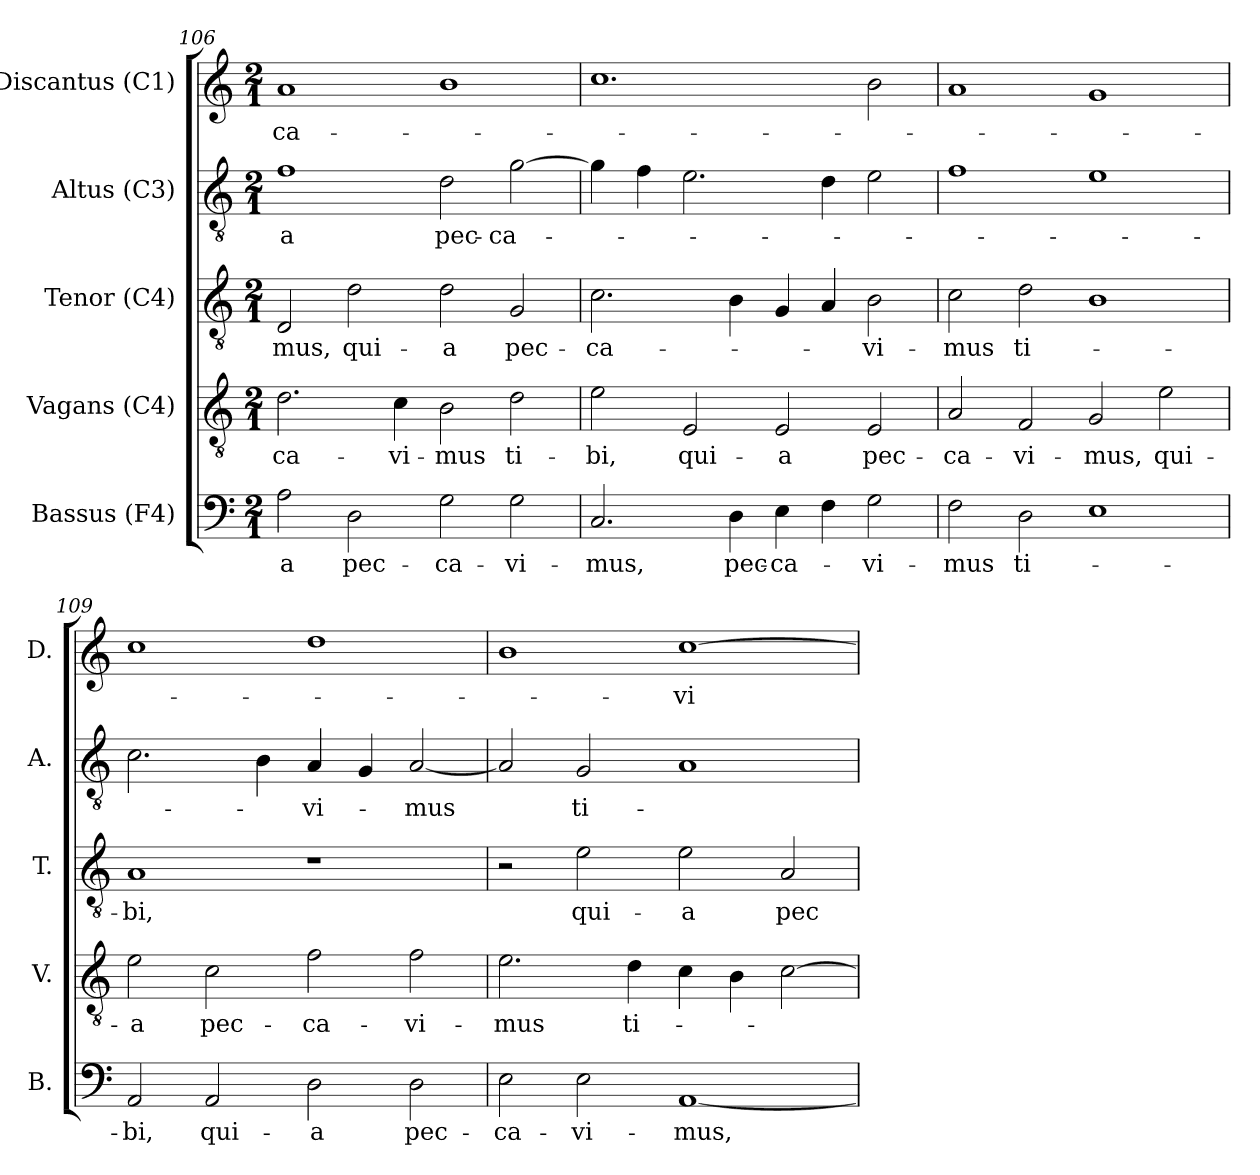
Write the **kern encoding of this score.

**kern	**text	**kern	**text	**kern	**text	**kern	**text	**kern	**text
*part5	*part5	*part4	*part4	*part3	*part3	*part2	*part2	*part1	*part1
*staff5	*staff5	*staff4	*staff4	*staff3	*staff3	*staff2	*staff2	*staff1	*staff1
*I"Bassus (F4)	*	*I"Vagans (C4)	*	*I"Tenor (C4)	*	*I"Altus (C3)	*	*I"Discantus (C1)	*
*I'B.	*	*I'V.	*	*I'T.	*	*I'A.	*	*I'D.	*
*clefF4	*	*clefGv2	*	*clefGv2	*	*clefGv2	*	*clefG2	*
*	*	*ITrd7c12	*	*ITrd7c12	*	*ITrd7c12	*	*	*
*k[]	*	*k[]	*	*k[]	*	*k[]	*	*k[]	*
*C:	*	*C:	*	*C:	*	*C:	*	*C:	*
*M2/1	*	*M2/1	*	*M2/1	*	*M2/1	*	*M2/1	*
=106	=106	=106	=106	=106	=106	=106	=106	=106	=106
!	!LO:LY:b:color=#000000	!	!	!	!	!	!	!	!
!	!	!	!LO:LY:b:color=#000000	!	!	!	!	!	!
!	!	!	!	!	!LO:LY:b:color=#000000	!	!	!	!
!	!	!	!	!	!	!	!LO:LY:b:color=#000000	!	!
!	!	!	!	!	!	!	!	!	!LO:LY:b:color=#000000
2Ai\	-a	2.Di\	-ca-	2DDi/	-mus,	1Fi	-a	1ai	-ca-
!	!LO:LY:b:color=#000000	!	!	!	!	!	!	!	!
!	!	!	!	!	!LO:LY:b:color=#000000	!	!	!	!
2Di\	pec-	.	.	2Di\	qui-	.	.	.	.
!	!	!	!LO:LY:b:color=#000000	!	!	!	!	!	!
.	.	4Ci\	-vi-	.	.	.	.	.	.
!	!LO:LY:b:color=#000000	!	!	!	!	!	!	!	!
!	!	!	!LO:LY:b:color=#000000	!	!	!	!	!	!
!	!	!	!	!	!LO:LY:b:color=#000000	!	!	!	!
!	!	!	!	!	!	!	!LO:LY:b:color=#000000	!	!
2Gi\	-ca-	2BBi\	-mus	2Di\	-a	2Di\	pec-	1bi	.
!	!LO:LY:b:color=#000000	!	!	!	!	!	!	!	!
!	!	!	!LO:LY:b:color=#000000	!	!	!	!	!	!
!	!	!	!	!	!LO:LY:b:color=#000000	!	!	!	!
!	!	!	!	!	!	!	!LO:LY:b:color=#000000	!	!
2Gi\	-vi-	2Di\	ti-	2GGi/	pec-	[2Gi\	-ca-	.	.
=107	=107	=107	=107	=107	=107	=107	=107	=107	=107
!	!LO:LY:b:color=#000000	!	!	!	!	!	!	!	!
!	!	!	!LO:LY:b:color=#000000	!	!	!	!	!	!
!	!	!	!	!	!LO:LY:b:color=#000000	!	!	!	!
2.Ci/	-mus,	2Ei\	-bi,	2.Ci\	-ca-	4Gi\]	.	1.cci	.
.	.	.	.	.	.	4Fi\	.	.	.
!	!	!	!LO:LY:b:color=#000000	!	!	!	!	!	!
.	.	2EEi/	qui-	.	.	2.Ei\	.	.	.
!	!LO:LY:b:color=#000000	!	!	!	!	!	!	!	!
4Di\	pec-	.	.	4BBi\	.	.	.	.	.
!	!LO:LY:b:color=#000000	!	!	!	!	!	!	!	!
!	!	!	!LO:LY:b:color=#000000	!	!	!	!	!	!
4Ei\	-ca-	2EEi/	-a	4GGi/	.	.	.	.	.
4Fi\	.	.	.	4AAi/	.	4Di\	.	.	.
!	!LO:LY:b:color=#000000	!	!	!	!	!	!	!	!
!	!	!	!LO:LY:b:color=#000000	!	!	!	!	!	!
!	!	!	!	!	!LO:LY:b:color=#000000	!	!	!	!
2Gi\	-vi-	2EEi/	pec-	2BBi\	-vi-	2Ei\	.	2bi\	.
!!LO:LB:g=z
=108	=108	=108	=108	=108	=108	=108	=108	=108	=108
!	!LO:LY:b:color=#000000	!	!	!	!	!	!	!	!
!	!	!	!LO:LY:b:color=#000000	!	!	!	!	!	!
!	!	!	!	!	!LO:LY:b:color=#000000	!	!	!	!
2Fi\	-mus	2AAi/	-ca-	2Ci\	-mus	1Fi	.	1ai	.
!	!LO:LY:b:color=#000000	!	!	!	!	!	!	!	!
!	!	!	!LO:LY:b:color=#000000	!	!	!	!	!	!
!	!	!	!	!	!LO:LY:b:color=#000000	!	!	!	!
2Di\	ti-	2FFi/	-vi-	2Di\	ti-	.	.	.	.
!	!	!	!LO:LY:b:color=#000000	!	!	!	!	!	!
1Ei	.	2GGi/	-mus,	1BBi	.	1Ei	.	1gi	.
!	!	!	!LO:LY:b:color=#000000	!	!	!	!	!	!
.	.	2Ei\	qui-	.	.	.	.	.	.
=109	=109	=109	=109	=109	=109	=109	=109	=109	=109
!	!LO:LY:b:color=#000000	!	!	!	!	!	!	!	!
!	!	!	!LO:LY:b:color=#000000	!	!	!	!	!	!
!	!	!	!	!	!LO:LY:b:color=#000000	!	!	!	!
2AAi/	-bi,	2Ei\	-a	1AAi	-bi,	2.Ci\	.	1cci	.
!	!LO:LY:b:color=#000000	!	!	!	!	!	!	!	!
!	!	!	!LO:LY:b:color=#000000	!	!	!	!	!	!
2AAi/	qui-	2Ci\	pec-	.	.	.	.	.	.
.	.	.	.	.	.	4BBi\	.	.	.
!	!LO:LY:b:color=#000000	!	!	!	!	!	!	!	!
!	!	!	!LO:LY:b:color=#000000	!	!	!	!	!	!
!	!	!	!	!	!	!	!LO:LY:b:color=#000000	!	!
2Di\	-a	2Fi\	-ca-	1r	.	4AAi/	-vi-	1ddi	.
.	.	.	.	.	.	4GGi/	.	.	.
!	!LO:LY:b:color=#000000	!	!	!	!	!	!	!	!
!	!	!	!LO:LY:b:color=#000000	!	!	!	!	!	!
!	!	!	!	!	!	!	!LO:LY:b:color=#000000	!	!
2Di\	pec-	2Fi\	-vi-	.	.	[2AAi/	-mus	.	.
=110	=110	=110	=110	=110	=110	=110	=110	=110	=110
!	!LO:LY:b:color=#000000	!	!	!	!	!	!	!	!
!	!	!	!LO:LY:b:color=#000000	!	!	!	!	!	!
2Ei\	-ca-	2.Ei\	-mus	2r	.	2AAi/]	.	1bi	.
!	!LO:LY:b:color=#000000	!	!	!	!	!	!	!	!
!	!	!	!	!	!LO:LY:b:color=#000000	!	!	!	!
!	!	!	!	!	!	!	!LO:LY:b:color=#000000	!	!
2Ei\	-vi-	.	.	2Ei\	qui-	2GGi/	ti-	.	.
!	!	!	!LO:LY:b:color=#000000	!	!	!	!	!	!
.	.	4Di\	ti-	.	.	.	.	.	.
!	!LO:LY:b:color=#000000	!	!	!	!	!	!	!	!
!	!	!	!	!	!LO:LY:b:color=#000000	!	!	!	!
!	!	!	!	!	!	!	!	!	!LO:LY:b:color=#000000
[1AAi	-mus,	4Ci\	.	2Ei\	-a	1AAi	.	[1cci	-vi-
.	.	4BBi\	.	.	.	.	.	.	.
!	!	!	!	!	!LO:LY:b:color=#000000	!	!	!	!
.	.	[2Ci\	.	2AAi/	pec-	.	.	.	.
=	=	=	=	=	=	=	=	=	=
*-	*-	*-	*-	*-	*-	*-	*-	*-	*-
